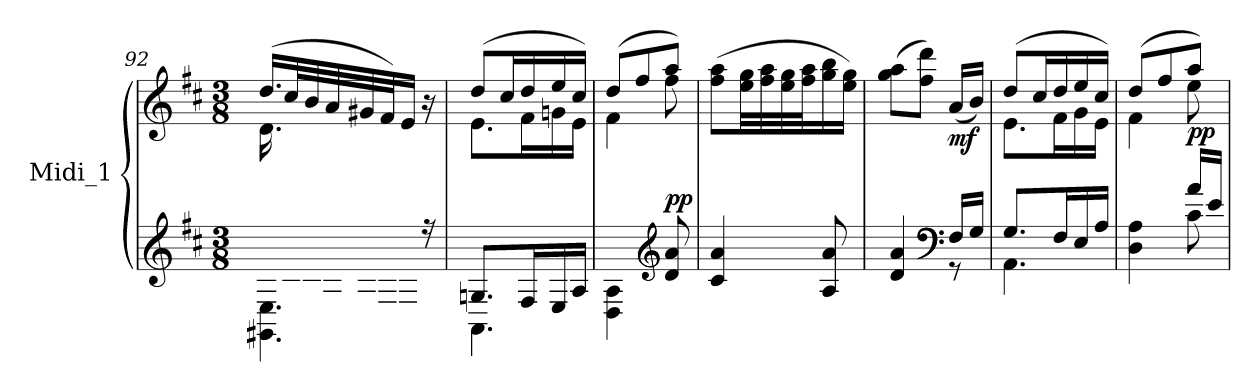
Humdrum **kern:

**kern	**kern	**dynam
*part1	*part1	*part1
*staff2	*staff1	*staff1/2
*I"Midi_1	*	*
*clefG2	*clefG2	*
*k[f#c#]	*k[f#c#]	*
*D:	*D:	*
*M3/8	*M3/8	*
=92	=92	=92
*^	*^	*
16.ryy	4.GG#X\ 4.E\	(<16.dd/LL	16.d\LL	.
32c#/L	.	32cc#/L	4ryy	.
32B/	.	32b/	.	.
32A/	.	32a/	.	.
32G#X/	.	32g#X/	.	.
32F#/J	.	32f#/J)	.	.
16E/JJ	.	16e/JJ	.	.
16r	.	16r	.	.
.	.	.	32ryy	.
=93	=93	=93	=93	=93
8.Gni/L	4.AA\	(>8dd/L	8.e\L	.
.	.	16cc#/L	.	.
16F#/L	.	16dd/	16f#\L	.
16E/	.	16ee/	16gni\	.
16A/JJ	.	16cc#/JJ)	16e\JJ	.
=94	=94	=94	=94	=94
4D\ 4A\	4ryy	(>8dd/L	4f#\	.
.	.	8ff#/	.	.
*clefG2	*	*	*	*
!	!	!	!	!LO:DY:a=2
8d/ 8a/	8ryy	8aa/J)	8ff#\	pp
*v	*v	*	*	*
*	*v	*v	*
!!LO:LB:g=z
=95	=95	=95
4c#/ 4a/	(>8ff#\ 8aa\L	.
.	32ee\ 32gg\LL	.
.	32ff#\ 32aa\	.
.	32ee\ 32gg\	.
.	32ff#\ 32aa\J	.
8A/ 8a/	16gg\ 16bb\	.
.	16ee\ 16gg\JJ)	.
=96	=96	=96
*^	*^	*
4d/ 4a/	4ryy	(>8gg\ 8aa\L	4ryy	.
.	.	8ff#\ 8ddd\J)	.	.
*clefF4	*	*	*	*
!	!	!	!	!LO:DY:b
16F#/LL	8r	(<16a/LL	8ryy	mf
16G/JJ	.	16b/JJ)	.	.
=97	=97	=97	=97	=97
8.G/L	4.AA\	(>8dd/L	8.e\L	.
.	.	16cc#/L	.	.
16F#/L	.	16dd/	16f#\L	.
16E/	.	16ee/	16g\	.
16A/JJ	.	16cc#/JJ)	16e\JJ	.
=98	=98	=98	=98	=98
4D\ 4A\	4ryy	(>8dd/L	4f#\	.
.	.	8ff#/	.	.
!	!	!	!	!LO:DY:b
16a/LL	8c#\	8aa/J)	8ee\	pp
16e/JJ	.	.	.	.
*v	*v	*	*	*
*	*v	*v	*
=	=	=
*-	*-	*-
